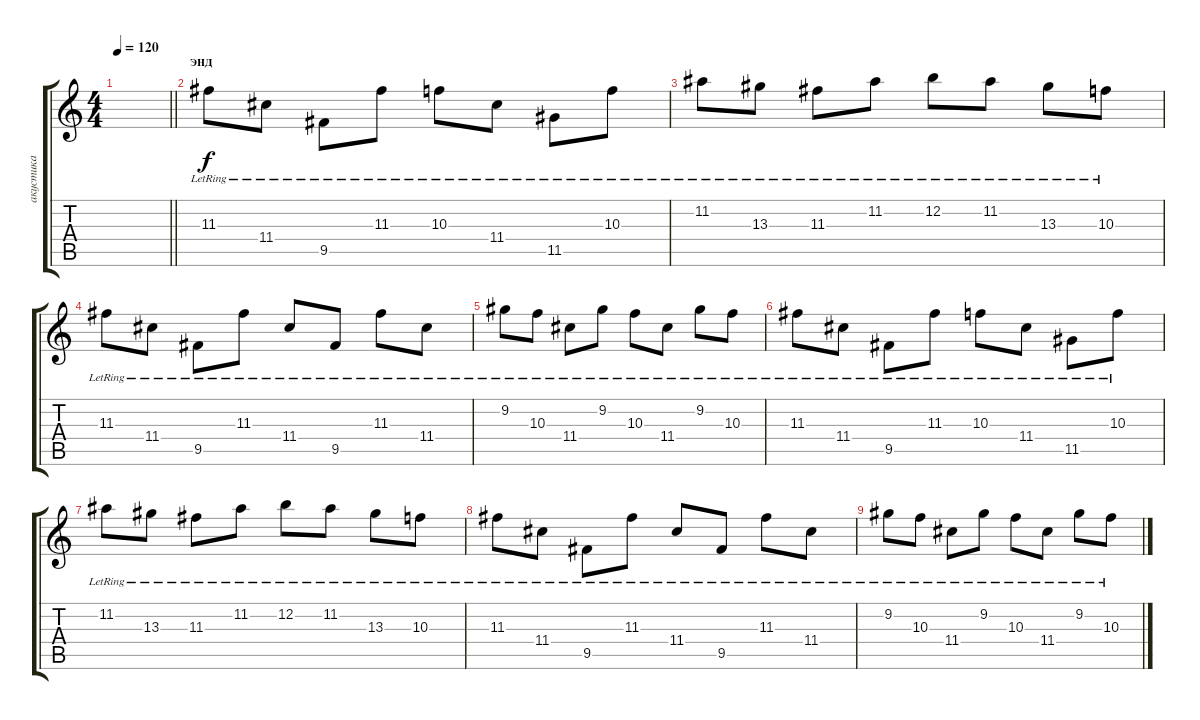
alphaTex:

\track ("акустика" "акустика") {instrument acousticguitarsteel}
\staff {score tabs}
\tuning (E4 B3 G3 D3 A2 E2) {hide}
\ts (4 4)
\tempo 120
\clef g2
\barLineRight lightlight
\ks c
|
\section ("" "энд")
11.3{lr}.8{volume 8 instrument electricguitarclean} 11.4{lr}.8 9.5{lr}.8 11.3{lr}.8 10.3{lr}.8 11.4{lr}.8 11.5{lr}.8 10.3{lr}.8 |
11.2{lr}.8 13.3{lr}.8 11.3{lr}.8 11.2{lr}.8 12.2{lr}.8 11.2{lr}.8 13.3{lr}.8 10.3{lr}.8 |
11.3{lr}.8 11.4{lr}.8 9.5{lr}.8 11.3{lr}.8 11.4{lr}.8 9.5{lr}.8 11.3{lr}.8 11.4{lr}.8 |
9.2{lr}.8 10.3{lr}.8 11.4{lr}.8 9.2{lr}.8 10.3{lr}.8 11.4{lr}.8 9.2{lr}.8 10.3{lr}.8 |
11.3{lr}.8{volume 0} 11.4{lr}.8 9.5{lr}.8 11.3{lr}.8 10.3{lr}.8 11.4{lr}.8 11.5{lr}.8 10.3{lr}.8 |
11.2{lr}.8 13.3{lr}.8 11.3{lr}.8 11.2{lr}.8 12.2{lr}.8 11.2{lr}.8 13.3{lr}.8 10.3{lr}.8 |
11.3{lr}.8 11.4{lr}.8 9.5{lr}.8 11.3{lr}.8 11.4{lr}.8 9.5{lr}.8 11.3{lr}.8 11.4{lr}.8 |
9.2{lr}.8 10.3{lr}.8 11.4{lr}.8 9.2{lr}.8 10.3{lr}.8 11.4{lr}.8 9.2{lr}.8 10.3{lr}.8
